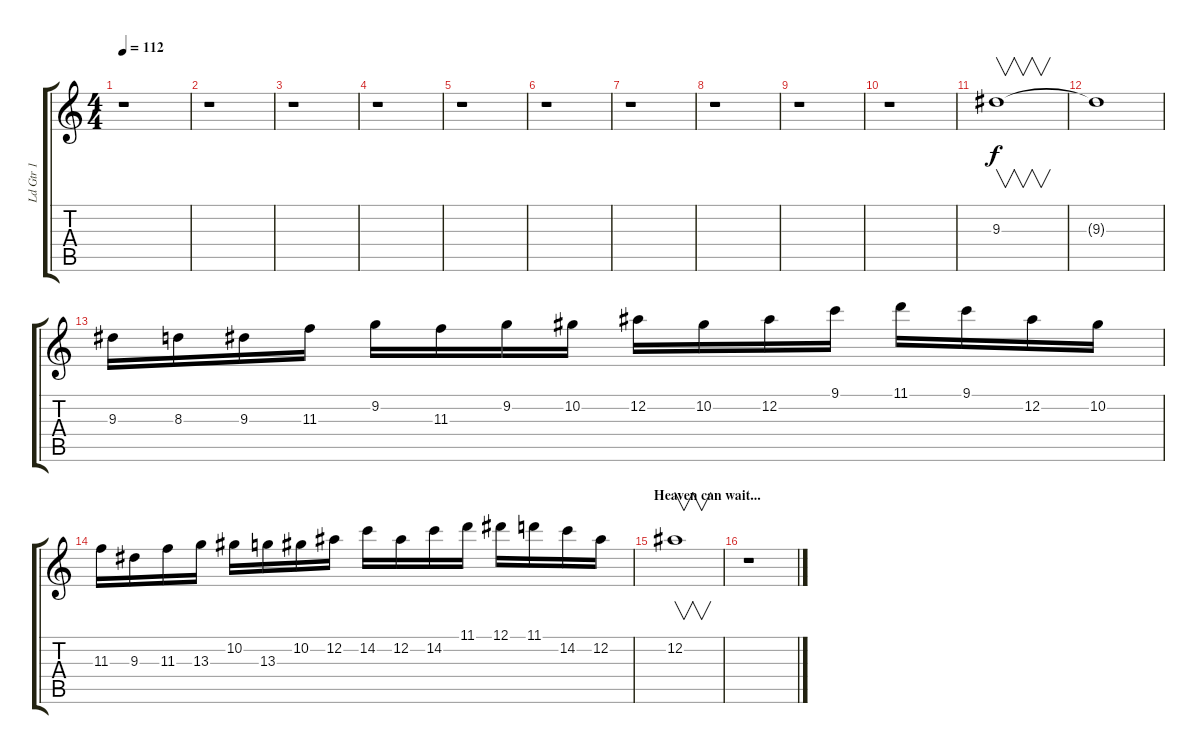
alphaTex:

\track ("Ld Gtr 1" "Ld Gtr 1") {instrument distortionguitar}
\staff {score tabs}
\tuning (Eb4 Bb3 Gb3 Db3 Ab2 Eb2) {hide}
\ts (4 4)
\tempo 112
\clef g2
\ks c
r.1{dy f} |
r.1 |
r.1 |
r.1 |
r.1 |
r.1 |
r.1 |
r.1 |
r.1 |
r.1 |
9.3.1{v volume 10} |
9.3{t}.1 |
9.3.16 8.3.16 9.3.16 11.3.16 9.2.16 11.3.16 9.2.16 10.2.16 12.2.16 10.2.16 12.2.16 9.1.16 11.1.16 9.1.16 12.2.16 10.2.16 |
11.3.16 9.3.16 11.3.16 13.3.16 10.2.16 13.3.16 10.2.16 12.2.16 14.2.16 12.2.16 14.2.16 11.1.16 12.1.16 11.1.16 14.2.16 12.2.16 |
\section ("" "Heaven can wait...")
12.2.1{v} |
r.1
